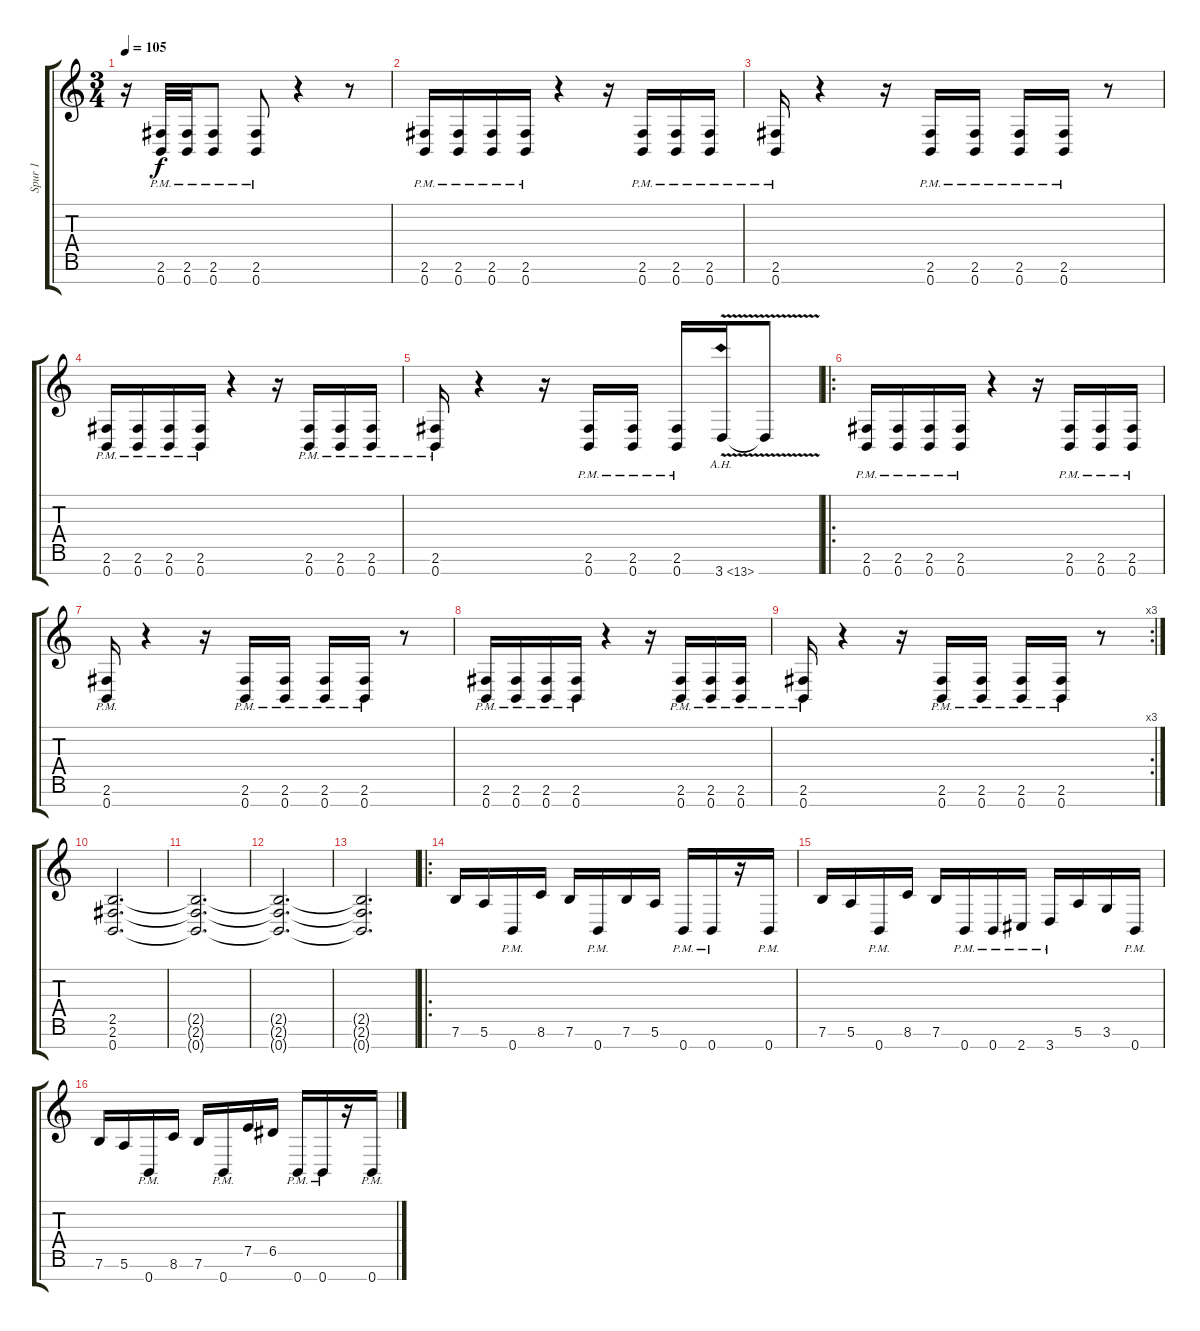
\track ("Spur 1" "Spur 1") {instrument distortionguitar}
\staff {score tabs}
\tuning (E4 B3 G3 D3 A2 E2 B1) {hide}
\ts (3 4)
\tempo 105
\clef g2
\ks c
r.16{dy f} (2.6{pm} 0.7{pm}).32 (2.6{pm} 0.7{pm}).32 (2.6{pm} 0.7{pm}).8 (2.6{pm} 0.7{pm}).8 r.4 r.8 |
(2.6{pm} 0.7{pm}).16 (2.6{pm} 0.7{pm}).16 (2.6{pm} 0.7{pm}).16 (2.6{pm} 0.7{pm}).16 r.4 r.16 (2.6{pm} 0.7{pm}).16 (2.6{pm} 0.7{pm}).16 (2.6{pm} 0.7{pm}).16 |
(2.6{pm} 0.7{pm}).16 r.4 r.16 (2.6{pm} 0.7{pm}).16 (2.6{pm} 0.7{pm}).16 (2.6{pm} 0.7{pm}).16 (2.6{pm} 0.7{pm}).16 r.8 |
(2.6{pm} 0.7{pm}).16 (2.6{pm} 0.7{pm}).16 (2.6{pm} 0.7{pm}).16 (2.6{pm} 0.7{pm}).16 r.4 r.16 (2.6{pm} 0.7{pm}).16 (2.6{pm} 0.7{pm}).16 (2.6{pm} 0.7{pm}).16 |
(2.6{pm} 0.7{pm}).16 r.4 r.16 (2.6{pm} 0.7{pm}).16 (2.6{pm} 0.7{pm}).16 (2.6{pm} 0.7{pm}).16 3.7{ah 10 v}.16 3.7{t}.8 |
\ro
(2.6{pm} 0.7{pm}).16 (2.6{pm} 0.7{pm}).16 (2.6{pm} 0.7{pm}).16 (2.6{pm} 0.7{pm}).16 r.4 r.16 (2.6{pm} 0.7{pm}).16 (2.6{pm} 0.7{pm}).16 (2.6{pm} 0.7{pm}).16 |
(2.6{pm} 0.7{pm}).16 r.4 r.16 (2.6{pm} 0.7{pm}).16 (2.6{pm} 0.7{pm}).16 (2.6{pm} 0.7{pm}).16 (2.6{pm} 0.7{pm}).16 r.8 |
(2.6{pm} 0.7{pm}).16 (2.6{pm} 0.7{pm}).16 (2.6{pm} 0.7{pm}).16 (2.6{pm} 0.7{pm}).16 r.4 r.16 (2.6{pm} 0.7{pm}).16 (2.6{pm} 0.7{pm}).16 (2.6{pm} 0.7{pm}).16 |
\rc 3
(2.6{pm} 0.7{pm}).16 r.4 r.16 (2.6{pm} 0.7{pm}).16 (2.6{pm} 0.7{pm}).16 (2.6{pm} 0.7{pm}).16 (2.6{pm} 0.7{pm}).16 r.8 |
(2.5 2.6 0.7).2{d} |
(2.5{t} 2.6{t} 0.7{t}).2{d} |
(2.5{t} 2.6{t} 0.7{t}).2{d} |
(2.5{t} 2.6{t} 0.7{t}).2{d} |
\ro
7.6.16 5.6.16 0.7{pm}.16 8.6.16 7.6.16 0.7{pm}.16 7.6.16 5.6.16 0.7{pm}.16 0.7{pm}.16 r.16 0.7{pm}.16 |
7.6.16 5.6.16 0.7{pm}.16 8.6.16 7.6.16 0.7{pm}.16 0.7{pm}.16 2.7{pm}.16 3.7{pm}.16 5.6.16 3.6.16 0.7{pm}.16 |
7.6.16 5.6.16 0.7{pm}.16 8.6.16 7.6.16 0.7{pm}.16 7.5.16 6.5.16 0.7{pm}.16 0.7{pm}.16 r.16 0.7{pm}.16
